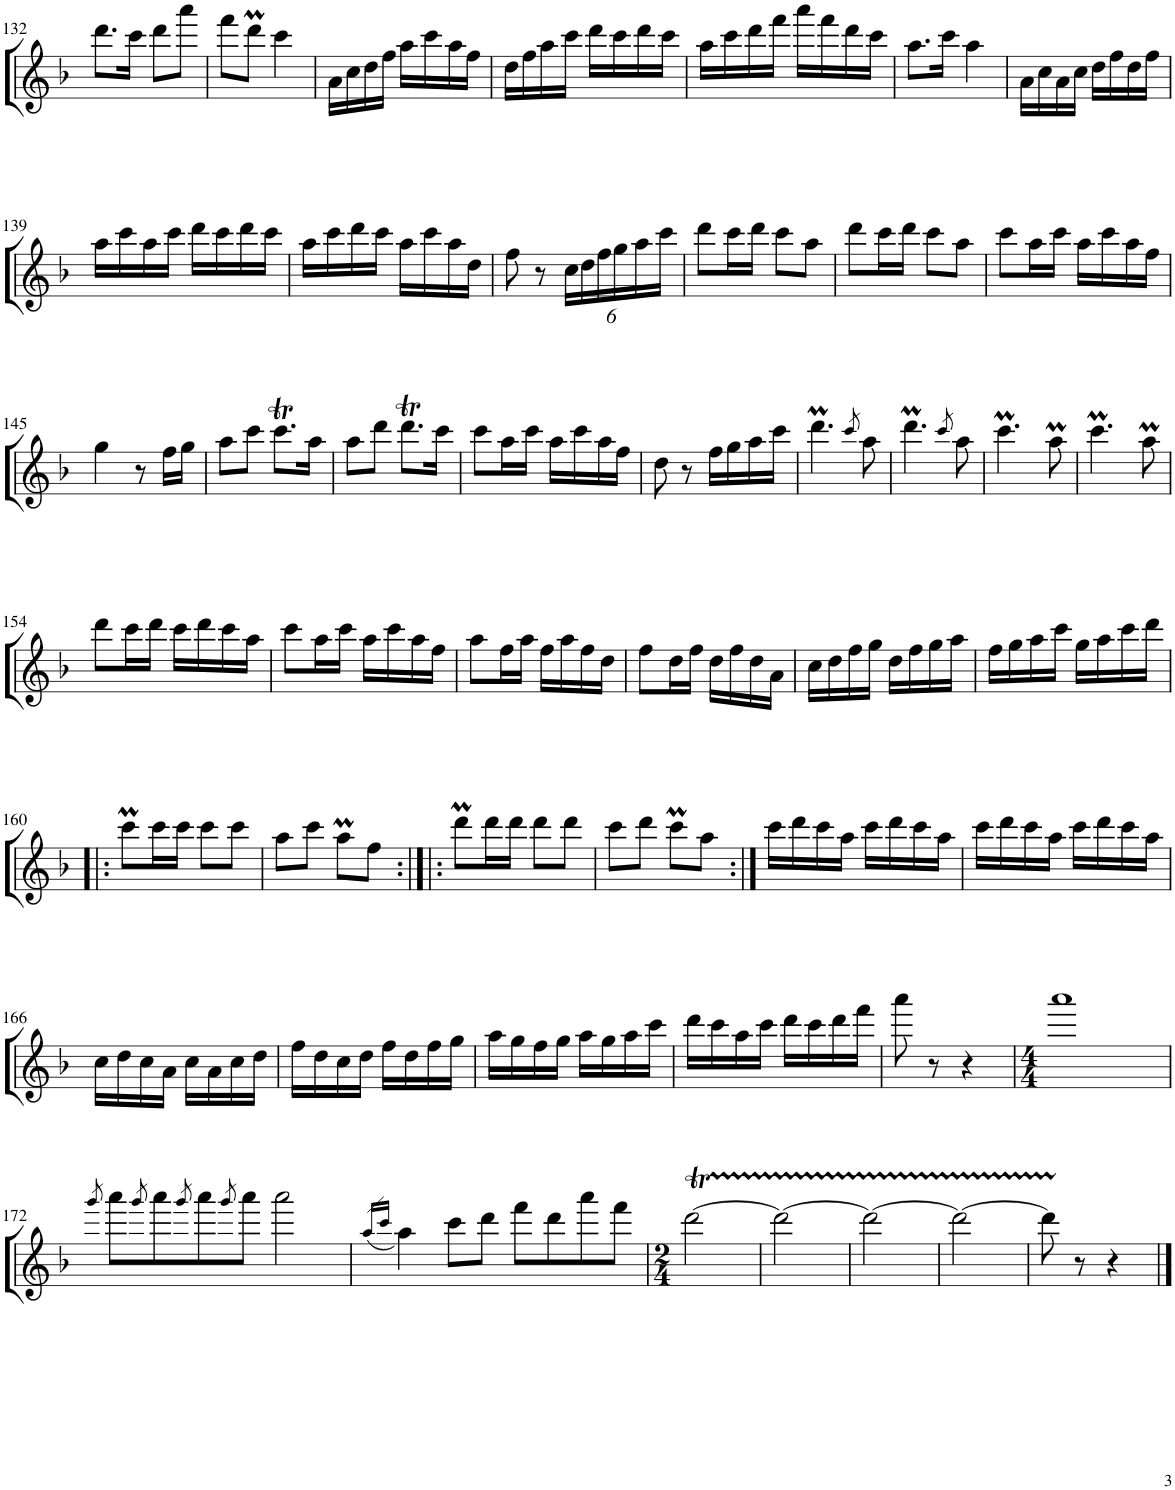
**kern
*part1
*staff1
*I"Flûte
*I'Fl
!!LO:PB:g=z
*clefG2
*k[b-]
*M2/4
=132
8.ddd\L
16ccc\Jk
8ddd\L
8aaa\J
=133
8fff\L
8dddM\J
4ccc\
=134
16a\LL
16cc\
16dd\
16ff\JJ
16aa\LL
16ccc\
16aa\
16ff\JJ
=135
16dd\LL
16ff\
16aa\
16ccc\JJ
16ddd\LL
16ccc\
16ddd\
16ccc\JJ
=136
16aa\LL
16ccc\
16ddd\
16fff\JJ
16aaa\LL
16fff\
16ddd\
16ccc\JJ
=137
8.aa\L
16ccc\Jk
4aa\
=138
16a\LL
16cc\
16a\
16cc\JJ
16dd\LL
16ff\
16dd\
16ff\JJ
!!LO:LB:g=z
=139
16aa\LL
16ccc\
16aa\
16ccc\JJ
16ddd\LL
16ccc\
16ddd\
16ccc\JJ
=140
16aa\LL
16ccc\
16ddd\
16ccc\JJ
16aa\LL
16ccc\
16aa\
16dd\JJ
=141
8ff\
8r
*Xbrackettup
24cc\LL
24dd\
24ff\
24gg\
24aa\
24ccc\JJ
=142
8ddd\L
16ccc\L
16ddd\JJ
8ccc\L
8aa\J
=143
8ddd\L
16ccc\L
16ddd\JJ
8ccc\L
8aa\J
=144
8ccc\L
16aa\L
16ccc\JJ
16aa\LL
16ccc\
16aa\
16ff\JJ
!!LO:LB:g=z
=145
4gg\
8r
16ff\LL
16gg\JJ
=146
8aa\L
8ccc\J
8.cccT\L
16aa\Jk
=147
8aa\L
8ddd\J
8.dddT\L
16ccc\Jk
=148
8ccc\L
16aa\L
16ccc\JJ
16aa\LL
16ccc\
16aa\
16ff\JJ
=149
8dd\
8r
16ff\LL
16gg\
16aa\
16ccc\JJ
=150
4.dddM\
8qccc/
8aa\
=151
4.dddM\
8qccc/
8aa\
=152
4.cccM\
8aam\
=153
4.cccM\
8aam\
!!LO:LB:g=z
=154
8ddd\L
16ccc\L
16ddd\JJ
16ccc\LL
16ddd\
16ccc\
16aa\JJ
=155
8ccc\L
16aa\L
16ccc\JJ
16aa\LL
16ccc\
16aa\
16ff\JJ
=156
8aa\L
16ff\L
16aa\JJ
16ff\LL
16aa\
16ff\
16dd\JJ
=157
8ff\L
16dd\L
16ff\JJ
16dd\LL
16ff\
16dd\
16a\JJ
=158
16cc\LL
16dd\
16ff\
16gg\JJ
16dd\LL
16ff\
16gg\
16aa\JJ
=159
16ff\LL
16gg\
16aa\
16ccc\JJ
16gg\LL
16aa\
16ccc\
16ddd\JJ
!!LO:LB:g=z
=160!|:
8cccM\L
16ccc\L
16ccc\JJ
8ccc\L
8ccc\J
=161
8aa\L
8ccc\J
8aam\L
8ff\J
=162:|!|:
8dddM\L
16ddd\L
16ddd\JJ
8ddd\L
8ddd\J
=163
8ccc\L
8ddd\J
8cccM\L
8aa\J
=164:|!
16ccc\LL
16ddd\
16ccc\
16aa\JJ
16ccc\LL
16ddd\
16ccc\
16aa\JJ
=165
16ccc\LL
16ddd\
16ccc\
16aa\JJ
16ccc\LL
16ddd\
16ccc\
16aa\JJ
!!LO:LB:g=z
=166
16cc\LL
16dd\
16cc\
16a\JJ
16cc\LL
16a\
16cc\
16dd\JJ
=167
16ff\LL
16dd\
16cc\
16dd\JJ
16ff\LL
16dd\
16ff\
16gg\JJ
=168
16aa\LL
16gg\
16ff\
16gg\JJ
16aa\LL
16gg\
16aa\
16ccc\JJ
=169
16ddd\LL
16ccc\
16aa\
16ccc\JJ
16ddd\LL
16ccc\
16ddd\
16fff\JJ
=170
8aaa\
8r
4r
=171
*M4/4
1aaa
!!LO:LB:g=z
=172
8qggg/
8aaa\L
8qggg/
8aaa\
8qggg/
8aaa\
8qggg/
8aaa\J
2aaa\
=173
(16qaa/LL
16qccc/JJ
4aa\)
8ccc\L
8ddd\J
8fff\L
8ddd\
8aaa\
8fff\J
=174
*M2/4
[2dddT\
=175
2ddd\_
=176
2ddd\_
=177
2ddd\_
=178
8ddd\]
8r
4r
==
*-
